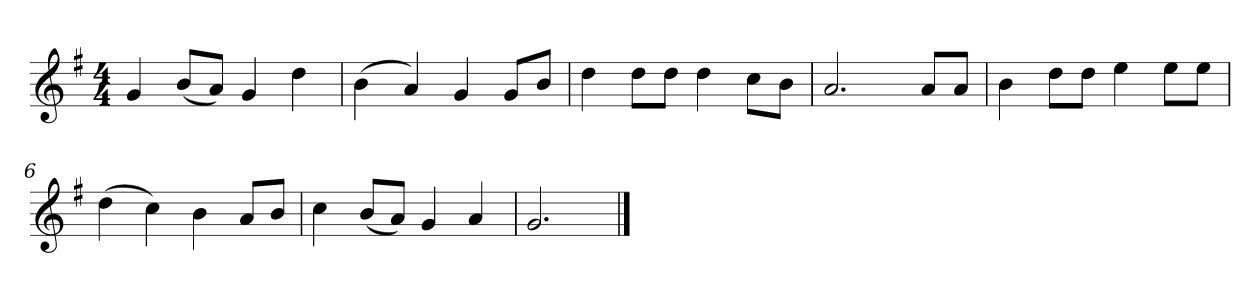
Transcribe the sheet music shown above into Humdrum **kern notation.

**kern
*part1
*staff1
*k[f#]
*M4/4
*MM120
=1
4g
(8bL
8aJ)
4g
4dd
=2
(4b
4a)
4g
8gL
8bJ
=3
4dd
8ddL
8ddJ
4dd
8ccL
8bJ
=4
2.a
8aL
8aJ
=5
4b
8ddL
8ddJ
4ee
8eeL
8eeJ
=6
(4dd
4cc)
4b
8aL
8bJ
=7
4cc
(8bL
8aJ)
4g
4a
=8
2.g
==
*-
